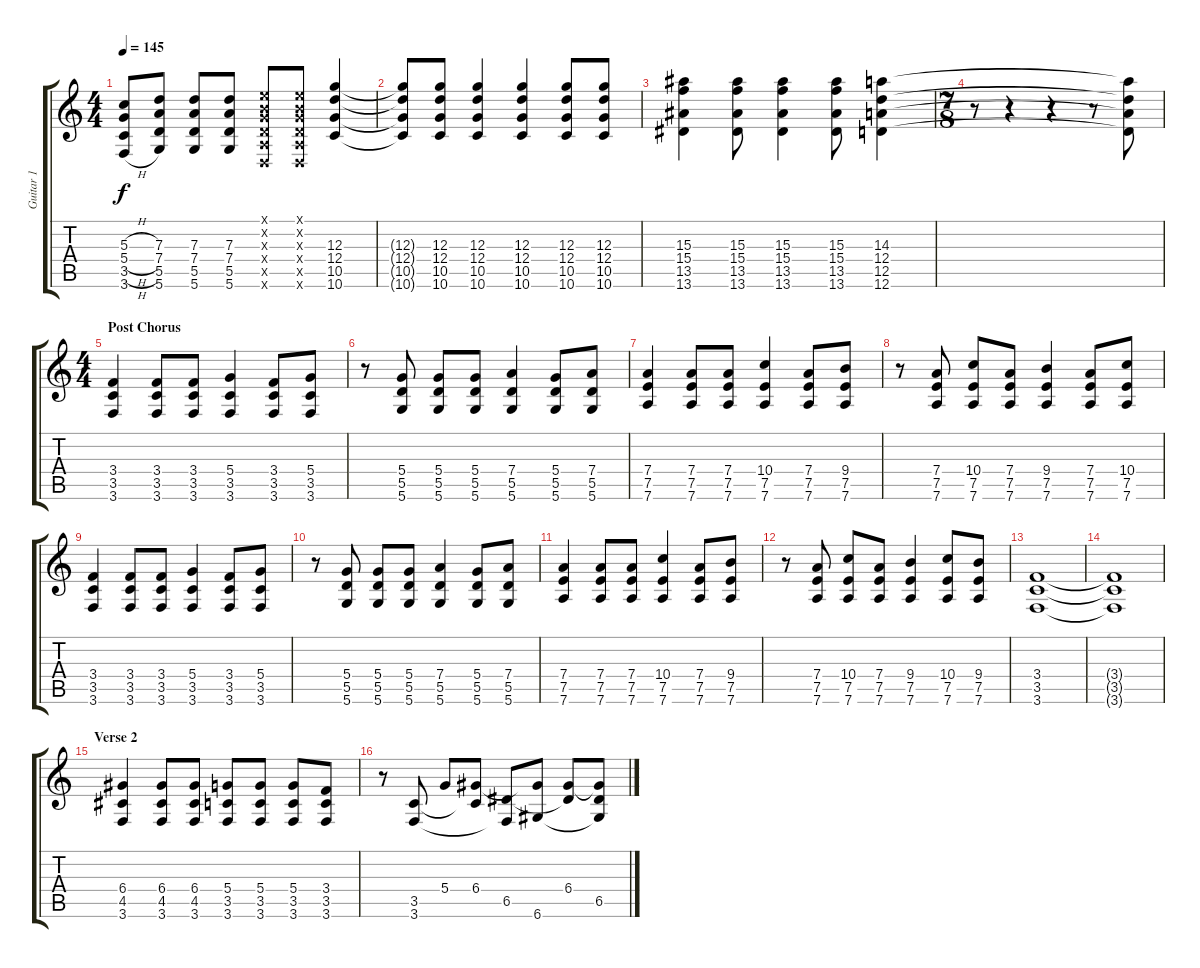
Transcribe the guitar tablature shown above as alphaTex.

\track ("Guitar 1" "Guitar 1") {instrument distortionguitar}
\staff {score tabs}
\tuning (E4 B3 G3 D3 A2 D2) {hide}
\ts (4 4)
\tempo 145
\clef g2
\ks c
(5.3{h} 5.4{h} 3.5{h} 3.6{h}).8{dy f} (7.3 7.4 5.5 5.6).8 (7.3 7.4 5.5 5.6).8 (7.3 7.4 5.5 5.6).8 (0.1{x} 0.2{x} 0.3{x} 0.4{x} 0.5{x} 0.6{x}).8 (0.1{x} 0.2{x} 0.3{x} 0.4{x} 0.5{x} 0.6{x}).8 (12.3 12.4 10.5 10.6).4 |
(12.3{t} 12.4{t} 10.5{t} 10.6{t}).8 (12.3 12.4 10.5 10.6).8 (12.3 12.4 10.5 10.6).4 (12.3 12.4 10.5 10.6).4 (12.3 12.4 10.5 10.6).8 (12.3 12.4 10.5 10.6).8 |
(15.3 15.4 13.5 13.6).4 (15.3 15.4 13.5 13.6).8 (15.3 15.4 13.5 13.6).4 (15.3 15.4 13.5 13.6).8 (14.3 12.4 12.5 12.6).4 |
\ts (7 8)
r.8 r.4 r.4 r.8 (14.3{t} 12.4{t} 12.5{t} 12.6{t}).8 |
\ts (4 4)
\section ("" "Post Chorus")
(3.4 3.5 3.6).4 (3.4 3.5 3.6).8 (3.4 3.5 3.6).8 (5.4 3.5 3.6).4 (3.4 3.5 3.6).8 (5.4 3.5 3.6).8 |
r.8 (5.4 5.5 5.6).8 (5.4 5.5 5.6).8 (5.4 5.5 5.6).8 (7.4 5.5 5.6).4 (5.4 5.5 5.6).8 (7.4 5.5 5.6).8 |
(7.4 7.5 7.6).4 (7.4 7.5 7.6).8 (7.4 7.5 7.6).8 (10.4 7.5 7.6).4 (7.4 7.5 7.6).8 (9.4 7.5 7.6).8 |
r.8 (7.4 7.5 7.6).8 (10.4 7.5 7.6).8 (7.4 7.5 7.6).8 (9.4 7.5 7.6).4 (7.4 7.5 7.6).8 (10.4 7.5 7.6).8 |
(3.4 3.5 3.6).4 (3.4 3.5 3.6).8 (3.4 3.5 3.6).8 (5.4 3.5 3.6).4 (3.4 3.5 3.6).8 (5.4 3.5 3.6).8 |
r.8 (5.4 5.5 5.6).8 (5.4 5.5 5.6).8 (5.4 5.5 5.6).8 (7.4 5.5 5.6).4 (5.4 5.5 5.6).8 (7.4 5.5 5.6).8 |
(7.4 7.5 7.6).4 (7.4 7.5 7.6).8 (7.4 7.5 7.6).8 (10.4 7.5 7.6).4 (7.4 7.5 7.6).8 (9.4 7.5 7.6).8 |
r.8 (7.4 7.5 7.6).8 (10.4 7.5 7.6).8 (7.4 7.5 7.6).8 (9.4 7.5 7.6).4 (10.4 7.5 7.6).8 (9.4 7.5 7.6).8 |
(3.4 3.5 3.6).1 |
(3.4{t} 3.5{t} 3.6{t}).1 |
\section ("" "Verse 2")
(6.4 4.5 3.6).4 (6.4 4.5 3.6).8 (6.4 4.5 3.6).8 (5.4 3.5 3.6).8 (5.4 3.5 3.6).8 (5.4 3.5 3.6).8 (3.4 3.5 3.6).8 |
r.8 (3.5 3.6).8 5.4.8 (6.4 3.5{t}).8 (6.5 3.6{t}).8 (6.4{t} 6.6).8 (6.4 6.5{t}).8 (6.4{t} 6.5 6.6{t}).8
